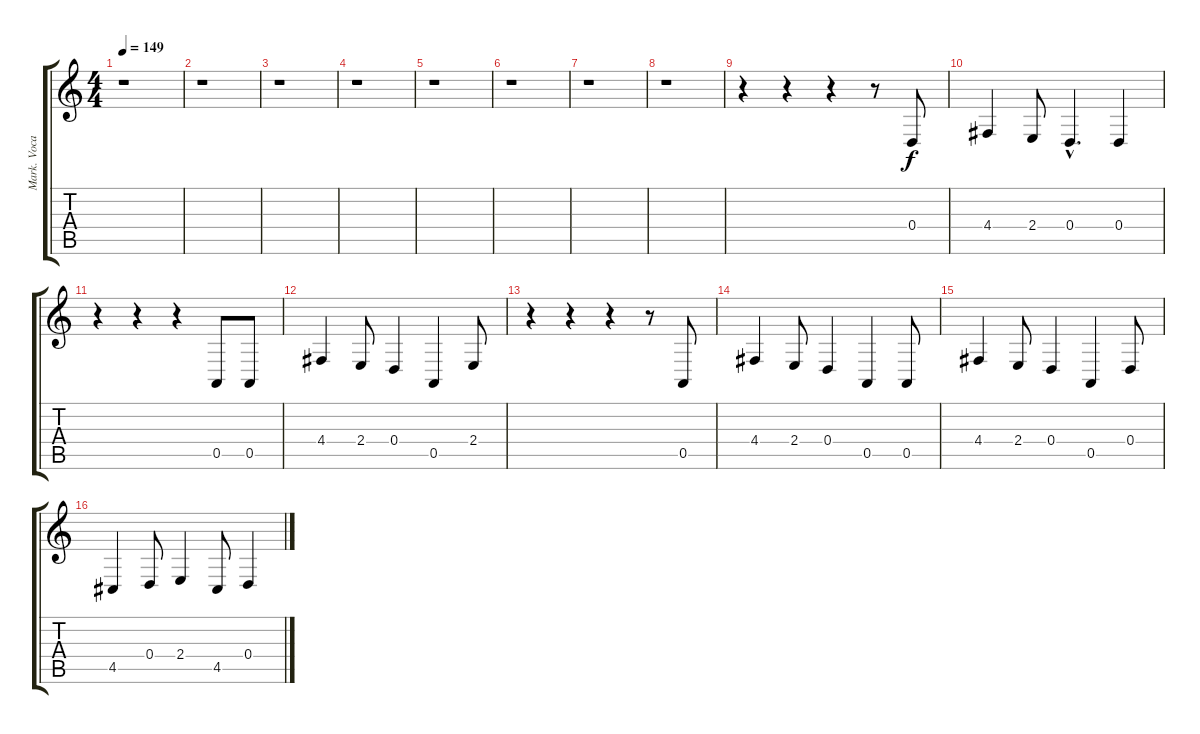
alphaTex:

\track ("Mark. Vocals {Tabbed by Peter B.}" "Mark. Voca") {instrument lead8bassandlead}
\staff {score tabs}
\tuning (E4 B3 G3 D3 A2 D2) {hide}
\ts (4 4)
\tempo 149
\clef g2
\ks c
r.1{dy f instrument lead8bassandlead} |
r.1 |
r.1 |
r.1 |
r.1 |
r.1 |
r.1 |
r.1 |
r.4 r.4 r.4 r.8 0.4.8 |
4.4.4 2.4.8 0.4{hac}.4{d} 0.4.4 |
r.4 r.4 r.4 0.5.8 0.5.8 |
4.4.4 2.4.8 0.4.4 0.5.4 2.4.8 |
r.4 r.4 r.4 r.8 0.5.8 |
4.4.4 2.4.8 0.4.4 0.5.4 0.5.8 |
4.4.4 2.4.8 0.4.4 0.5.4 0.4.8 |
4.5.4 0.4.8 2.4.4 4.5.8 0.4.4
